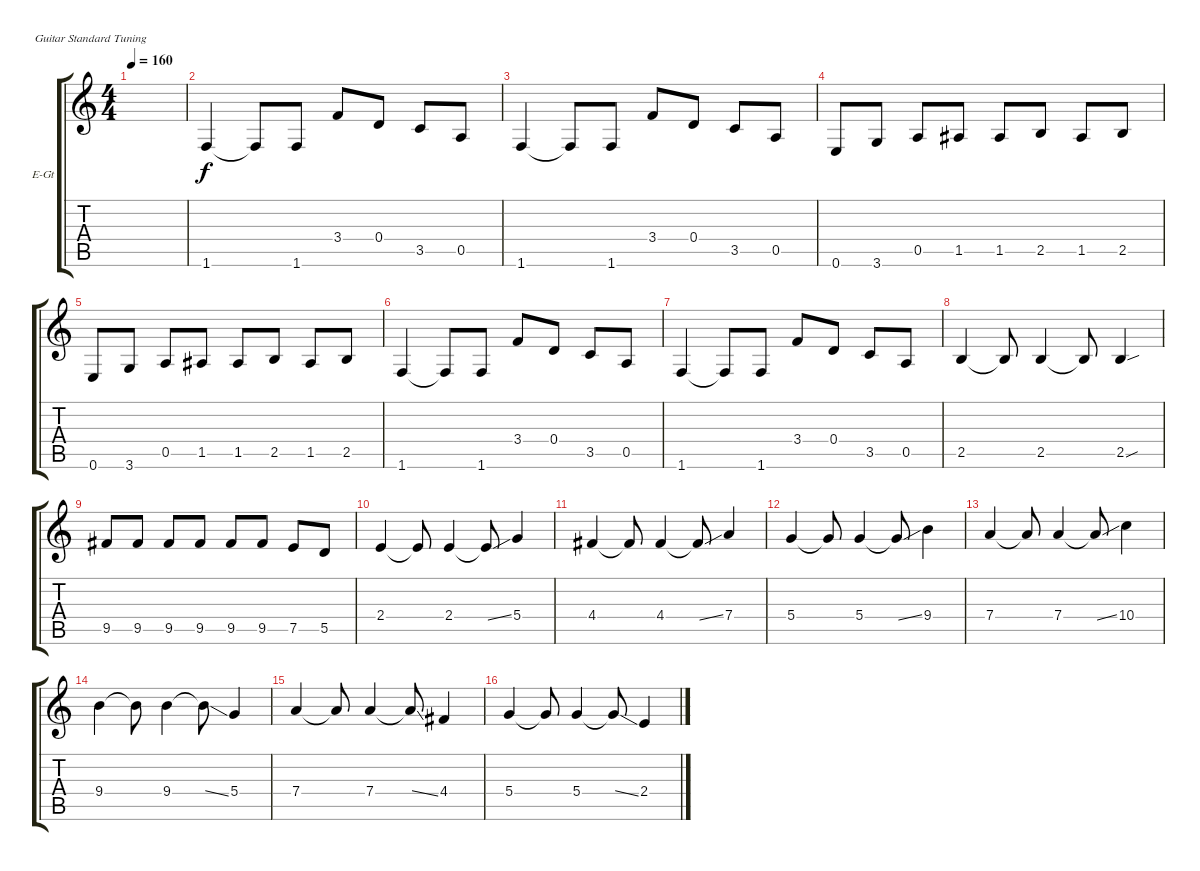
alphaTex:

\defaultSystemsLayout 4
\bracketExtendMode groupsimilarinstruments
\firstSystemTrackNameOrientation horizontal
\otherSystemsTrackNameOrientation horizontal
\track ("Electric Guitar (Clean)" "E-Gt") {instrument electricguitarclean}
\staff {score tabs}
\tuning (E4 B3 G3 D3 A2 E2)
\ts (4 4)
\tempo 160
\clef g2
\ks c
|
1.6.4 1.6{t}.8 1.6.8 3.4.8 0.4.8 3.5.8 0.5.8 |
1.6.4 1.6{t}.8 1.6.8 3.4.8 0.4.8 3.5.8 0.5.8 |
0.6.8 3.6.8 0.5.8 1.5.8 1.5.8 2.5.8 1.5.8 2.5.8 |
0.6.8 3.6.8 0.5.8 1.5.8 1.5.8 2.5.8 1.5.8 2.5.8 |
1.6.4 1.6{t}.8 1.6.8 3.4.8 0.4.8 3.5.8 0.5.8 |
1.6.4 1.6{t}.8 1.6.8 3.4.8 0.4.8 3.5.8 0.5.8 |
2.5.4 2.5{t}.8 2.5.4 2.5{t}.8 2.5{sou}.4 |
9.5.8 9.5.8 9.5.8 9.5.8 9.5.8 9.5.8 7.5.8 5.5.8 |
2.4.4 2.4{t}.8 2.4.4 2.4{ss t}.8 5.4.4 |
4.4.4 4.4{t}.8 4.4.4 4.4{ss t}.8 7.4.4 |
5.4.4 5.4{t}.8 5.4.4 5.4{ss t}.8 9.4.4 |
7.4.4 7.4{t}.8 7.4.4 7.4{ss t}.8 10.4.4 |
9.4.4 9.4{t}.8 9.4.4 9.4{ss t}.8 5.4.4 |
7.4.4 7.4{t}.8 7.4.4 7.4{ss t}.8 4.4.4 |
5.4.4 5.4{t}.8 5.4.4 5.4{ss t}.8 2.4.4
